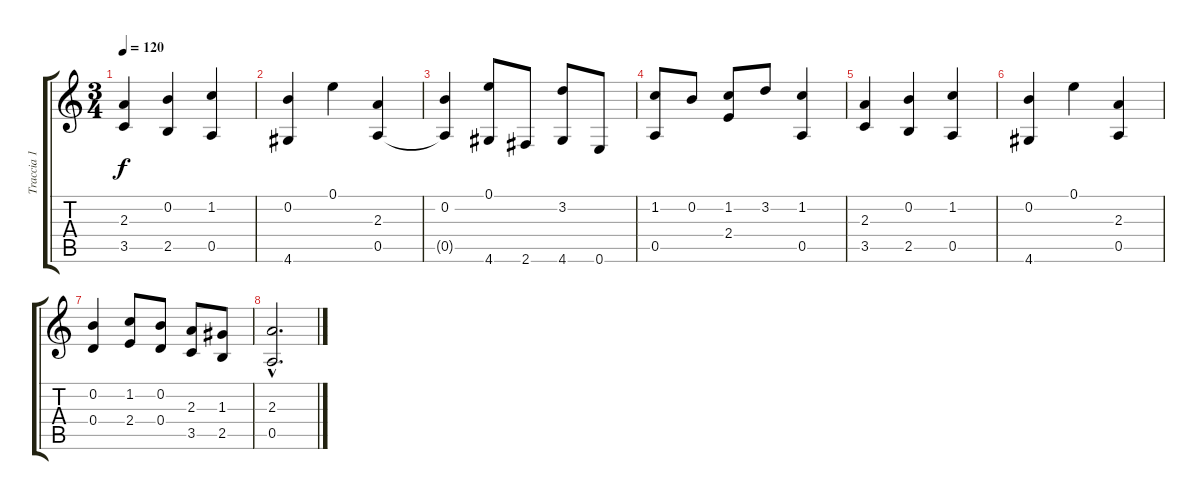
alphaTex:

\track ("Traccia 1" "Traccia 1") {instrument acousticguitarnylon}
\staff {score tabs}
\tuning (E4 B3 G3 D3 A2 E2) {hide}
\ts (3 4)
\tempo 120
\clef g2
\ks c
(2.3 3.5).4{dy f} (0.2 2.5).4 (1.2 0.5).4 |
(0.2 4.6).4 0.1.4 (2.3 0.5).4 |
(0.2 0.5{t}).4 (0.1 4.6).8 2.6.8 (3.2 4.6).8 0.6.8 |
(1.2 0.5).8 0.2.8 (1.2 2.4).8 3.2.8 (1.2 0.5).4 |
(2.3 3.5).4 (0.2 2.5).4 (1.2 0.5).4 |
(0.2 4.6).4 0.1.4 (2.3 0.5).4 |
(0.2 0.4).4 (1.2 2.4).8 (0.2 0.4).8 (2.3 3.5).8 (1.3 2.5).8 |
(2.3{hac} 0.5{hac}).2{d}
